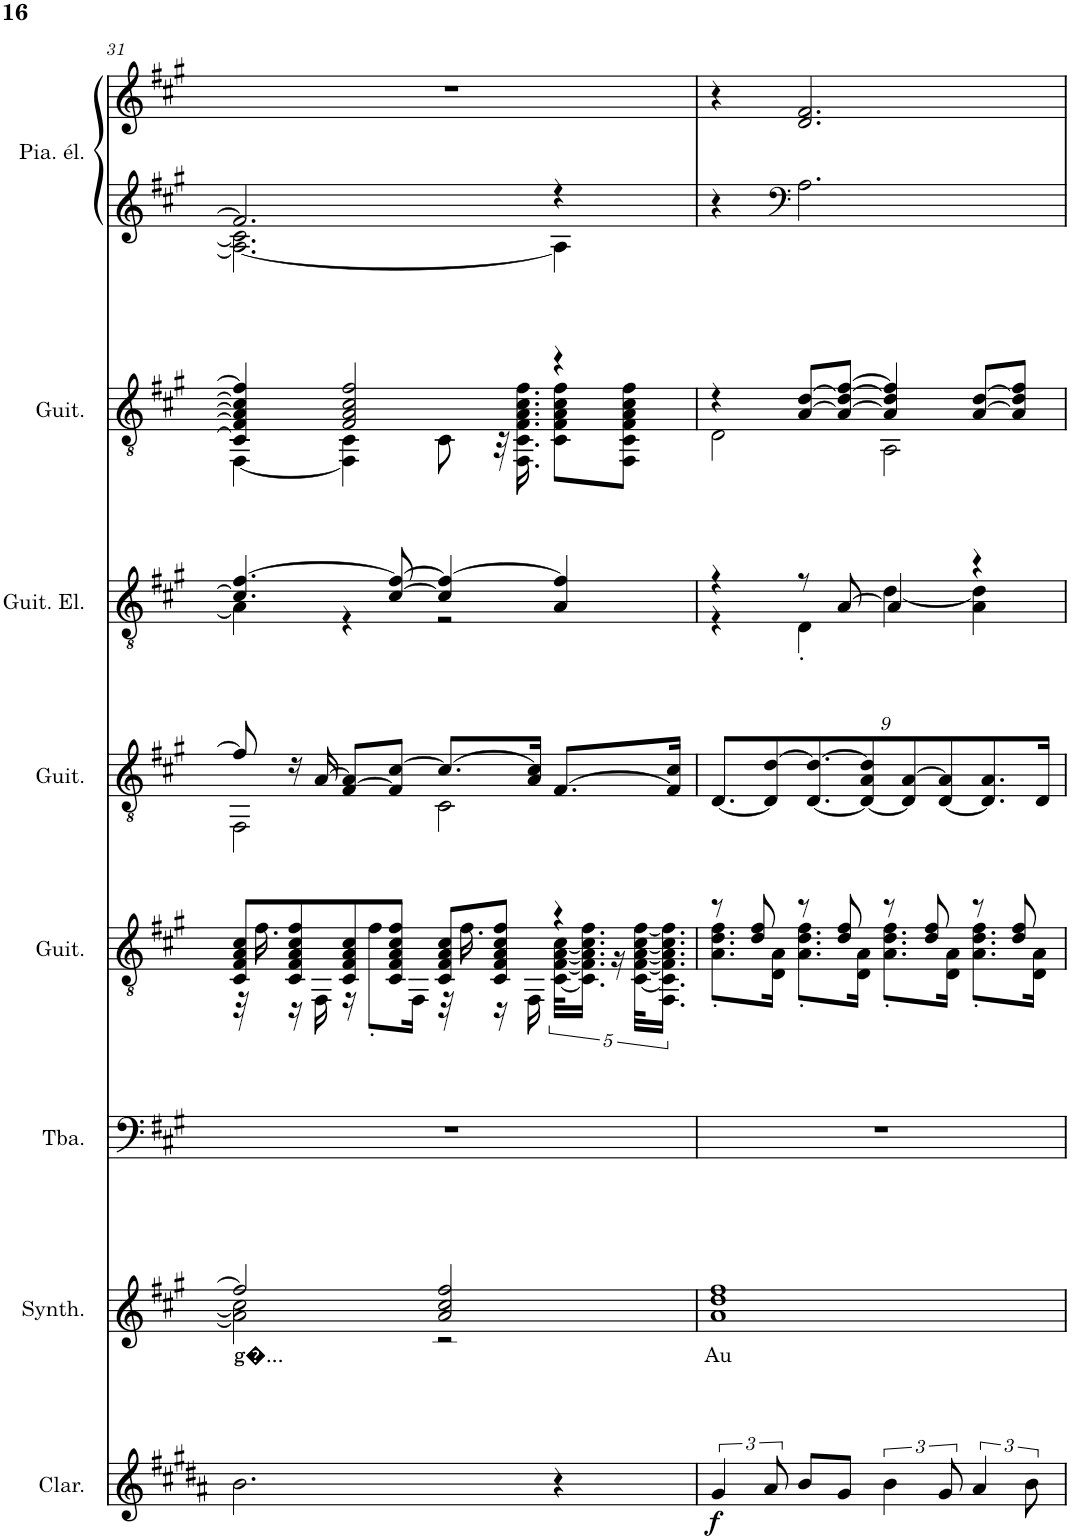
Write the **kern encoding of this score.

**kern	**dynam	**kern	**text	**kern	**kern	**kern	**kern	**kern	**kern	**kern
*part8	*part8	*part7	*part7	*part6	*part5	*part4	*part3	*part2	*part1	*part1
*staff9	*staff9	*staff8	*staff8	*staff7	*staff6	*staff5	*staff4	*staff3	*staff2	*staff1
*I"Clarinette	*	*I"Synthétiseur d'instruments à cordes	*	*I"Tuba (non spécifié)	*I"Guitare Acoustique	*I"Guitare Classique	*I"Guitare électrique	*I"Guitare Acoustique	*I"Piano électrique	*
*I'Clar.	*	*I'Synth.	*	*I'Tba.	*I'Guit.	*I'Guit.	*I'Guit. El.	*I'Guit.	*I'Pia. él.	*
!!LO:PB:g=z
*clefG2	*	*clefG2	*	*clefF4	*clefGv2	*clefGv2	*clefGv2	*clefGv2	*clefG2	*clefG2
*Trd1c2	*	*	*	*	*	*	*	*	*	*
*k[f#c#g#d#a#]	*	*k[f#c#g#]	*	*k[f#c#g#]	*k[f#c#g#]	*k[f#c#g#]	*k[f#c#g#]	*k[f#c#g#]	*k[f#c#g#]	*k[f#c#g#]
*M4/4	*	*M4/4	*	*M4/4	*M4/4	*M4/4	*M4/4	*M4/4	*M4/4	*M4/4
=31	=31	=31	=31	=31	=31	=31	=31	=31	=31	=31
!	!	!	!LO:LY:b	!	!	!	!	!	!	!
*	*	*^	*	*	*^	*^	*^	*^	*^	*
2.b\	.	2ff#/]	2a\] 2cc#\]	g�...	1r	8C#/ 8F#/ 8A/ 8c#/L	32r	8f#/]	2FF#\	4.c#/] [4.f#/	4A\]	4C#/] 4F#/] 4A/] 4c#/] 4f#/]	[4FF#\	2.f#/]	2.A\_ 2.c#\]	1r
.	.	.	.	.	.	.	16.f#\	.	.	.	.	.	.	.	.	.
.	.	.	.	.	.	8C#/ 8F#/ 8A/ 8c#/ 8f#/	16r	16r	.	.	.	.	.	.	.	.
.	.	.	.	.	.	.	16FF#\	[16A/	.	.	.	.	.	.	.	.
.	.	.	.	.	.	8C#/ 8F#/ 8A/ 8c#/	16r	[8F#/ 8A/]L	.	.	4r	2F#/ 2A/ 2c#/ 2f#/	4FF#\] 4C#\	.	.	.
.	.	.	.	.	.	.	8f#'\L	.	.	.	.	.	.	.	.	.
.	.	.	.	.	.	8C#/ 8F#/ 8A/ 8c#/ 8f#/J	.	8F#/] [8c#/J	.	[8c#/ 8f#/_	.	.	.	.	.	.
.	.	.	.	.	.	.	16FF#\Jk	.	.	.	.	.	.	.	.	.
.	.	2a/ 2cc#/ 2ff#/	2r	.	.	8C#/ 8F#/ 8A/ 8c#/L	32r	8.c#/L_	2C#\	4c#/] 4f#/_	2r	.	8C#\	.	.	.
.	.	.	.	.	.	.	16.f#\	.	.	.	.	.	.	.	.	.
.	.	.	.	.	.	8C#/ 8F#/ 8A/ 8c#/ 8f#/J	16r	.	.	.	.	.	32r	.	.	.
.	.	.	.	.	.	.	.	.	.	.	.	.	16.FF#\ 16.C#\ 16.F#\ 16.A\ 16.c#\ 16.f#\	.	.	.
.	.	.	.	.	.	.	16FF#\	16A/ 16c#/]Jk	.	.	.	.	.	.	.	.
4r	.	.	.	.	.	4r	[40C#\ [40F#\ [40A\ [40c#\KLL	[8.F#/L	.	4A/ 4f#/]	.	4r	8C#\ 8F#\ 8A\ 8c#\ 8f#\L	4r	4A\]	.
.	.	.	.	.	.	.	20.C#\] 20.F#\] 20.A\] 20.c#\] 20.f#\JJ	.	.	.	.	.	.	.	.	.
.	.	.	.	.	.	.	20r	.	.	.	.	.	.	.	.	.
.	.	.	.	.	.	.	.	.	.	.	.	.	8FF#\ 8C#\ 8F#\ 8A\ 8c#\ 8f#\J	.	.	.
.	.	.	.	.	.	.	[40C#\ [40F#\ [40A\ [40c#\ [40f#\KLL	.	.	.	.	.	.	.	.	.
.	.	.	.	.	.	.	20.FF#\ 20.C#\] 20.F#\] 20.A\] 20.c#\] 20.f#\]JJ	.	.	.	.	.	.	.	.	.
.	.	.	.	.	.	.	.	16F#/] 16c#/Jk	.	.	.	.	.	.	.	.
*	*	*v	*v	*	*	*	*	*v	*v	*	*	*	*	*v	*v	*
=32	=32	=32	=32	=32	=32	=32	=32	=32	=32	=32	=32	=32	=32
!	!	!	!LO:LY:b	!	!	!	!	!	!	!	!	!	!
*	*	*	*	*	*	*	*Xbrackettup	*	*	*	*	*	*
!	!LO:DY:b	!	!	!	!	!	!	!	!	!	!	!	!
6g#/	f	1a 1dd 1ff#	Au	1r	8r	8.A\' 8.d\' 8.f#\'L	[9.D/L	4r	4r	4r	2D\	4r	4r
.	.	.	.	.	8d/ 8f#/	.	.	.	.	.	.	.	.
12a#/	.	.	.	.	.	.	9D/] [9d/	.	.	.	.	.	.
.	.	.	.	.	.	16D\ 16A\Jk	.	.	.	.	.	.	.
*	*	*	*	*	*	*	*	*	*	*	*	*clefF4	*
8b/L	.	.	.	.	8r	8.A\' 8.d\' 8.f#\'L	.	8r	4D'\	[8A/ [8d/L	.	2.A\	2.d/ 2.f#/
.	.	.	.	.	.	.	[9.D/ 9.d/_	.	.	.	.	.	.
8g#/J	.	.	.	.	8d/ 8f#/	.	.	[8A/	.	8A/_ 8d/_ [8f#/J	.	.	.
.	.	.	.	.	.	16D\ 16A\Jk	.	.	.	.	.	.	.
.	.	.	.	.	.	.	9D/_ 9A/ 9d/]	.	.	.	.	.	.
6b\	.	.	.	.	8r	8.A\' 8.d\' 8.f#\'L	.	4A/]	[4d\	4A/] 4d/] 4f#/]	2AA\	.	.
.	.	.	.	.	.	.	9D/] [9A/	.	.	.	.	.	.
.	.	.	.	.	8d/ 8f#/	.	.	.	.	.	.	.	.
12g#/	.	.	.	.	.	.	[9D/ 9A/]	.	.	.	.	.	.
.	.	.	.	.	.	16D\ 16A\Jk	.	.	.	.	.	.	.
6a#/	.	.	.	.	8r	8.A\' 8.d\' 8.f#\'L	.	4r	4A\ 4d\]	[8A/ [8d/L	.	.	.
.	.	.	.	.	.	.	9.D/] 9.A/	.	.	.	.	.	.
.	.	.	.	.	8d/ 8f#/	.	.	.	.	8A/] 8d/] 8f#/J	.	.	.
12b\	.	.	.	.	.	.	.	.	.	.	.	.	.
.	.	.	.	.	.	16D\ 16A\Jk	.	.	.	.	.	.	.
.	.	.	.	.	.	.	18D/Jk	.	.	.	.	.	.
*	*	*	*	*	*	*	*	*v	*v	*	*	*	*
*	*	*	*	*	*v	*v	*	*	*v	*v	*	*
=	=	=	=	=	=	=	=	=	=	=
*-	*-	*-	*-	*-	*-	*-	*-	*-	*-	*-
